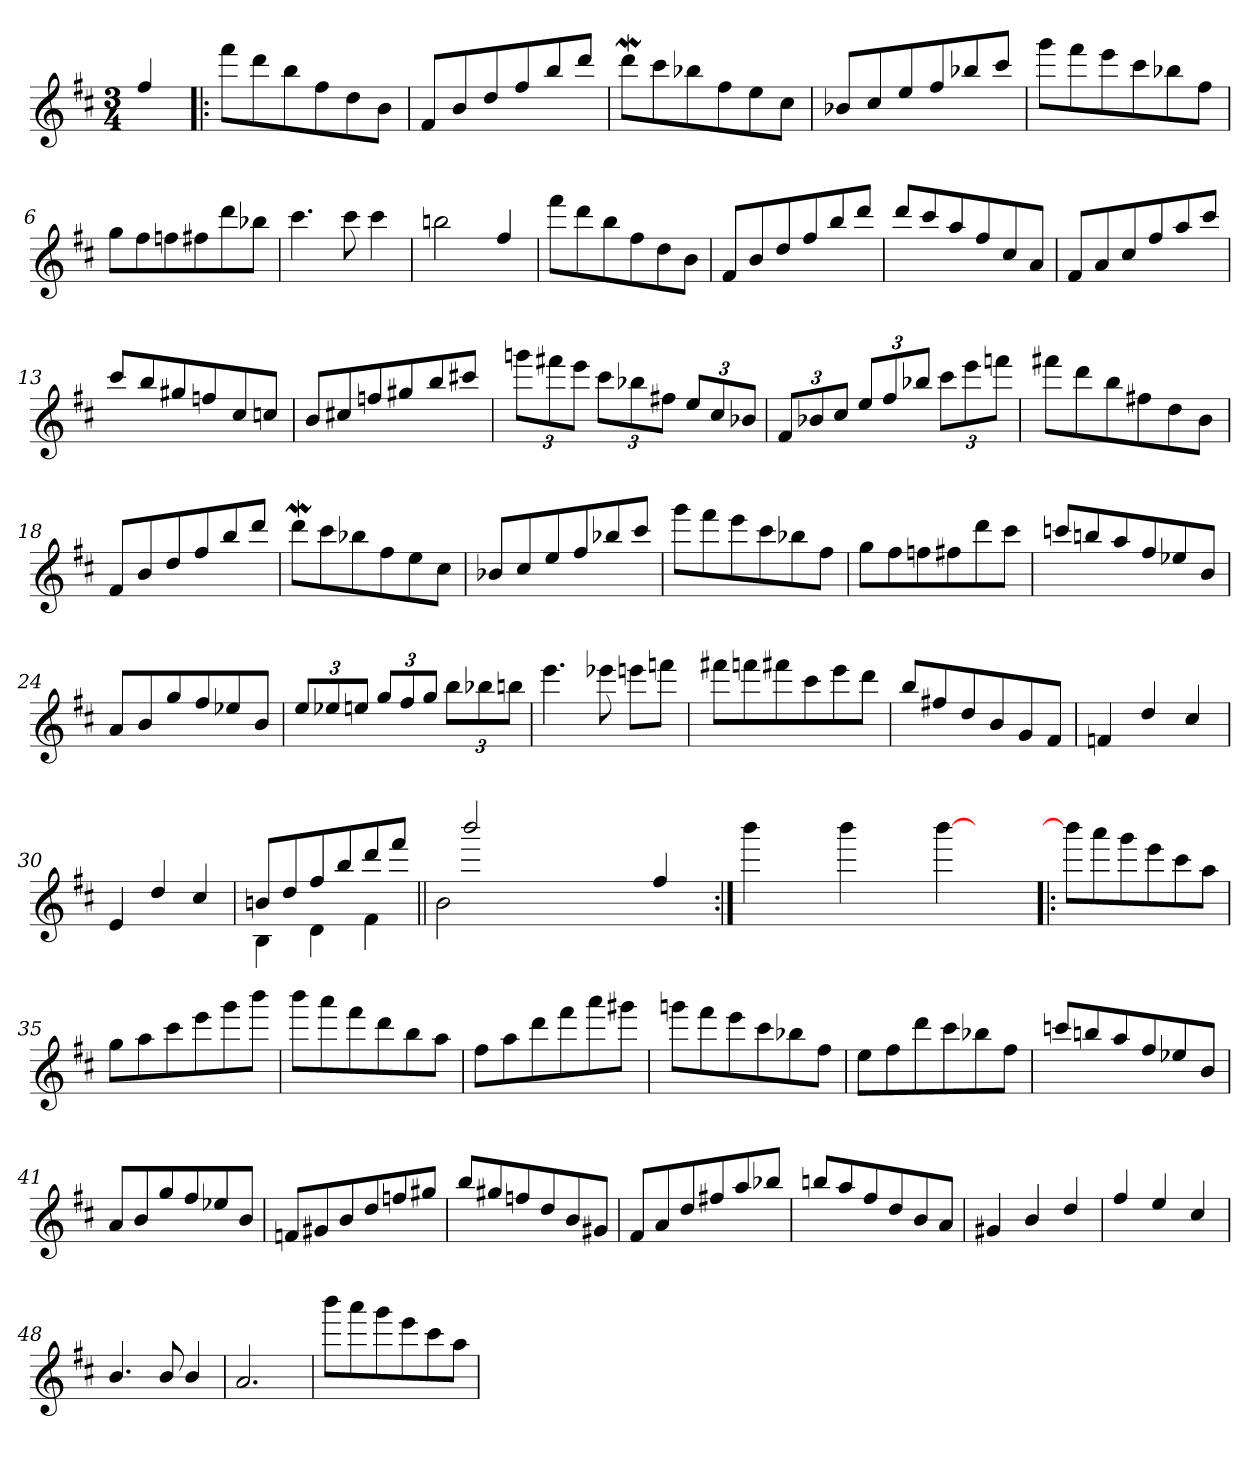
**kern
*part1
*staff1
*clefG2
*k[f#c#]
*D:
*M3/4
=
4ff#/
=1!|:
8fff#\L
8ddd\
8bb\
8ff#\
8dd\
8b\J
=2
8f#/L
8b/
8dd/
8ff#/
8bb/
8ddd/J
=3
8dddw\L
8ccc#\
8bb-X\
8ff#\
8ee\
8cc#\J
=4
8b-X/L
8cc#/
8ee/
8ff#/
8bb-X/
8ccc#/J
=5
8ggg\L
8fff#\
8eee\
8ccc#\
8bb-X\
8ff#\J
!!LO:LB:g=z
=6
8gg\L
8ff#\
8ffn\
8ff#X\
8ddd\
8bb-X\J
=7
4.ccc#\
8ccc#\
4ccc#\
=8
2bbn\
4ff#/
=9
8fff#\L
8ddd\
8bb\
8ff#\
8dd\
8b\J
=10
8f#/L
8b/
8dd/
8ff#/
8bb/
8ddd/J
=11
8ddd/L
8ccc#/
8aa/
8ff#/
8cc#/
8a/J
!!LO:LB:g=z
=12
8f#/L
8a/
8cc#/
8ff#/
8aa/
8ccc#/J
=13
8ccc#/L
8bb/
8gg#X/
8ffn/
8cc#/
8ccn/J
=14
8b/L
8cc#X/
8ffn/
8gg#X/
8bb/
8ccc#X/J
=15
*Xbrackettup
12gggn\L
12fff#X\
12eee\J
12ccc#\L
12bb-X\
12ff#X\J
12ee/L
12cc#/
12b-X/J
!!LO:LB:g=z
=16
12f#/L
12b-X/
12cc#/J
12ee/L
12ff#/
12bb-X/J
12ccc#\L
12eee\
12fffn\J
=17
8fff#X\L
8ddd\
8bb\
8ff#X\
8dd\
8b\J
=18
8f#/L
8b/
8dd/
8ff#/
8bb/
8ddd/J
=19
8dddw\L
8ccc#\
8bb-X\
8ff#\
8ee\
8cc#\J
=20
8b-X/L
8cc#/
8ee/
8ff#/
8bb-X/
8ccc#/J
!!LO:LB:g=z
=21
8ggg\L
8fff#\
8eee\
8ccc#\
8bb-X\
8ff#\J
=22
8gg\L
8ff#\
8ffn\
8ff#X\
8ddd\
8ccc#\J
=23
8cccn/L
8bbn/
8aa/
8ff#/
8ee-X/
8b/J
=24
8a/L
8b/
8gg/
8ff#/
8ee-X/
8b/J
=25
12ee/L
12ee-X/
12een/J
12gg/L
12ff#/
12gg/J
12bb\L
12bb-X\
12bbn\J
!!LO:LB:g=z
=26
4.eee\
8eee-X\
8eeen\L
8fffn\J
=27
8fff#X\L
8fffn\
8fff#X\
8ccc#\
8eee\
8ddd\J
=28
8bb/L
8ff#X/
8dd/
8b/
8g/
8f#/J
=29
4fn/
4dd/
4cc#/
=30
4e/
4dd/
4cc#/
!!LO:LB:g=z
=31
*^
8bn/L	4B\
8dd/	.
8ff#/	4d\
8bb/	.
8ddd/	4f#\
8fff#/J	.
=32||	=32||
8ryy	2b\
2bbb/	.
.	4ryy
8ryy	.
8ryy	2.ryy
8ryy	.
8ryy	.
4ff#/	.
8ryy	.
*v	*v
=33:|!
4bbb\
8ryy
8ryy
4bbb\
8ryy
8ryy
[>4bbb\
8ryy
8ryy
=34!|:
8bbb\L]
8aaa\
8ggg\
8eee\
8ccc#\
8aa\J
=35
8gg\L
8aa\
8ccc#\
8eee\
8ggg\
8bbb\J
!!LO:LB:g=z
=36
8bbb\L
8aaa\
8fff#\
8ddd\
8bb\
8aa\J
=37
8ff#\L
8aa\
8ddd\
8fff#\
8aaa\
8ggg#X\J
=38
8gggn\L
8fff#\
8eee\
8ccc#\
8bb-X\
8ff#\J
=39
8ee\L
8ff#\
8ddd\
8ccc#\
8bb-X\
8ff#\J
=40
8cccn/L
8bbn/
8aa/
8ff#/
8ee-X/
8b/J
!!LO:LB:g=z
=41
8a/L
8b/
8gg/
8ff#/
8ee-X/
8b/J
=42
8fn/L
8g#X/
8b/
8dd/
8ffn/
8gg#X/J
=43
8bb/L
8gg#X/
8ffn/
8dd/
8b/
8g#X/J
=44
8f#/L
8a/
8dd/
8ff#X/
8aa/
8bb-X/J
=45
8bbn/L
8aa/
8ff#/
8dd/
8b/
8a/J
!!LO:PB:g=z
=46
4g#X/
4b/
4dd/
=47
4ff#/
4ee/
4cc#/
=48
4.b/
8b/
4b/
=49
2.a/
=50
8bbb\L
8aaa\
8ggg\
8eee\
8ccc#\
8aa\J
=
*-
